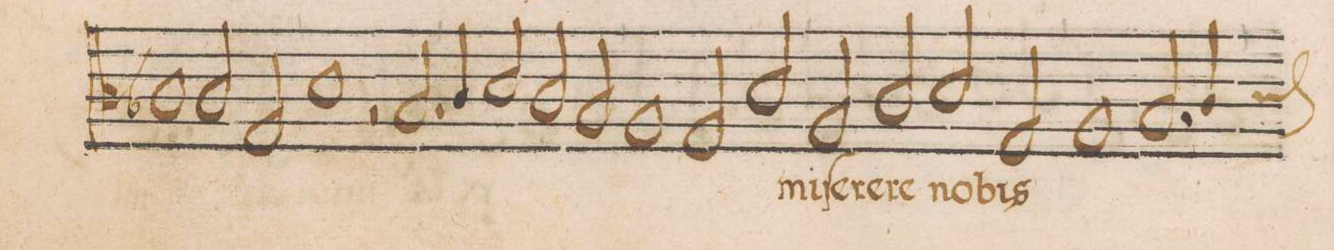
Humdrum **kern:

**kern	**text
*I"TENOR	*
*clefC3	*
*k[b-]	*
*met(C)	*
*M2/1	*
1c	.
2c/	.
2G/	.
=40	=40
1d	.
2r	.
2.B-/	.
=41	=41
4c/	.
2d/	.
2c/	.
2B-/	.
=42	=42
1A	.
2G/	.
2d/	mi-
=43	=43
2A/	-ſe-
2c/	-re-
2d/	-re
2G/	no-
=44	=44
1A	-bis
2.B-/	.
*custos:d	*
4c/	.
=45	=45
*-	*-
